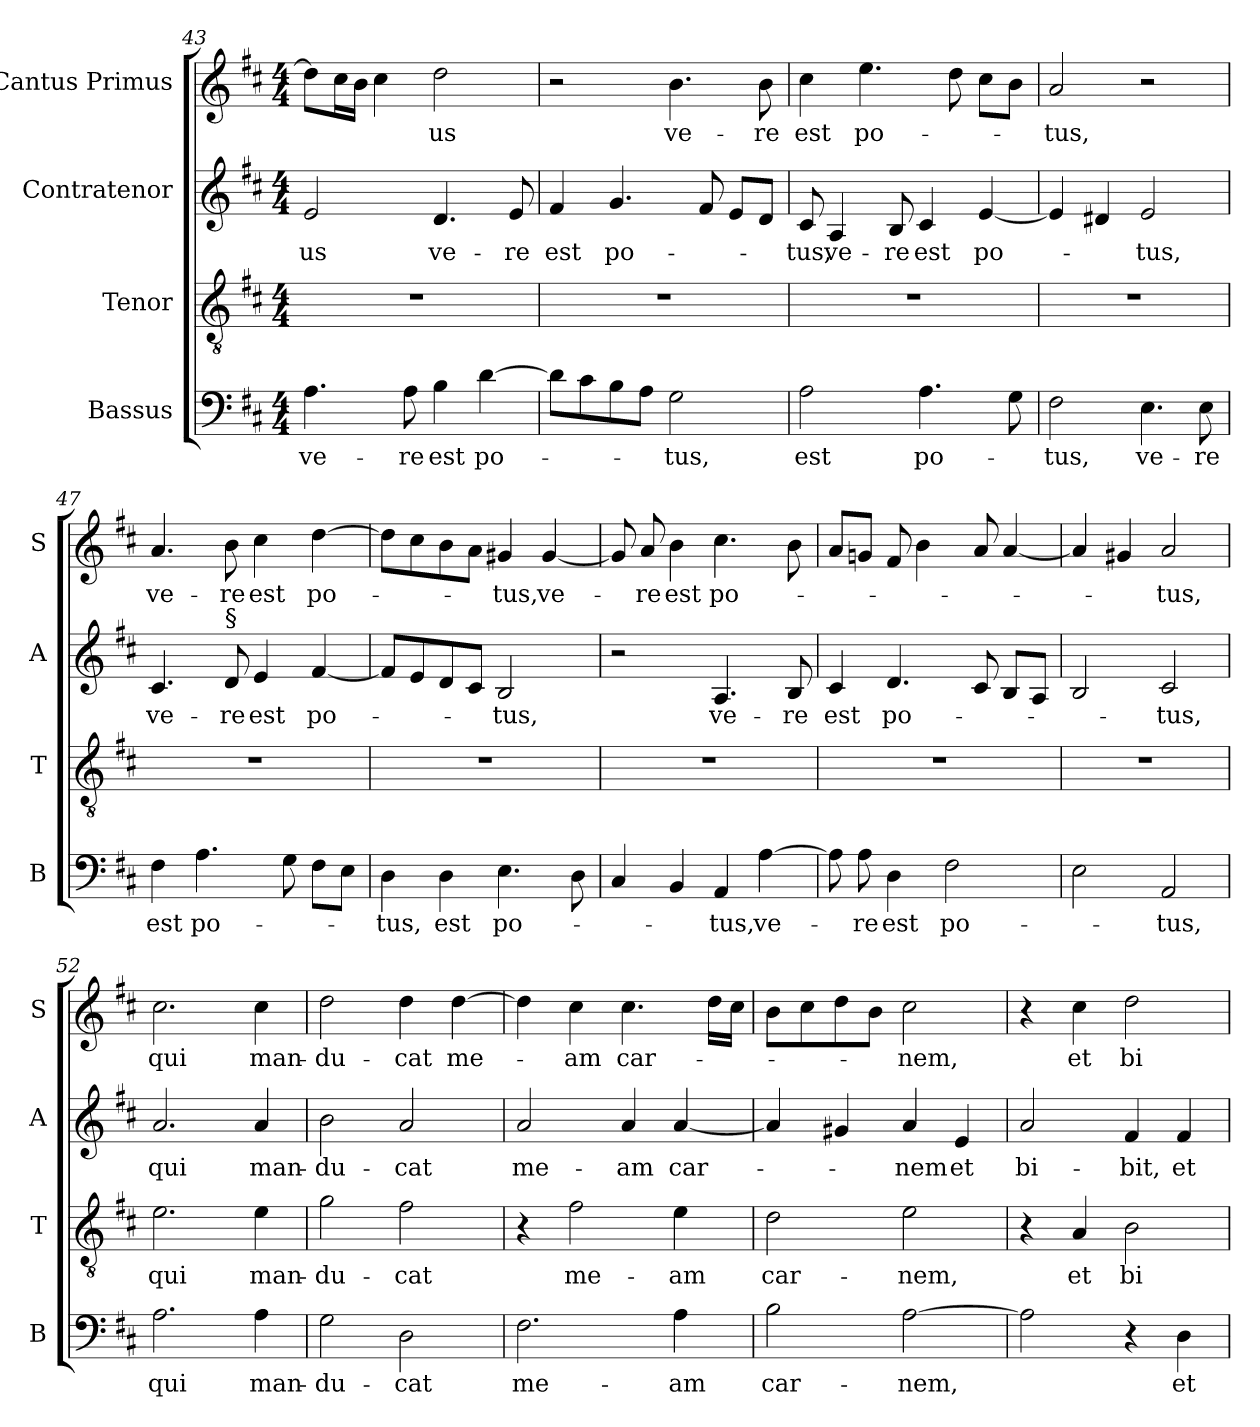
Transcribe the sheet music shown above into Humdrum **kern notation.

**kern	**text	**kern	**text	**kern	**text	**kern	**text
*part4	*part4	*part3	*part3	*part2	*part2	*part1	*part1
*staff4	*staff4	*staff3	*staff3	*staff2	*staff2	*staff1	*staff1
*I"Bassus	*	*I"Tenor	*	*I"Contratenor	*	*I"Cantus Primus	*
*I'B	*	*I'T	*	*I'A	*	*I'S	*
*clefF4	*	*clefGv2	*	*clefG2	*	*clefG2	*
*	*	*ITrd7c12	*	*	*	*	*
*k[f#c#]	*	*k[f#c#]	*	*k[f#c#]	*	*k[f#c#]	*
*D:	*	*D:	*	*D:	*	*D:	*
*M4/4	*	*M4/4	*	*M4/4	*	*M4/4	*
=43	=43	=43	=43	=43	=43	=43	=43
!	!LO:LY:b	!	!	!	!LO:LY:b	!	!
4.A\	ve-	1r	.	2e/	-us	8dd\L]	.
.	.	.	.	.	.	16cc#\L	.
.	.	.	.	.	.	16b\JJ	.
.	.	.	.	.	.	4cc#\	.
!	!LO:LY:b	!	!	!	!	!	!
8A\	-re	.	.	.	.	.	.
!	!LO:LY:b	!	!	!	!LO:LY:b	!	!LO:LY:b
4B\	est	.	.	4.d/	ve-	2dd\	-us
!	!LO:LY:b	!	!	!	!	!	!
[>4d\	po-	.	.	.	.	.	.
!	!	!	!	!	!LO:LY:b	!	!
.	.	.	.	8e/	-re	.	.
=44	=44	=44	=44	=44	=44	=44	=44
!	!	!	!	!	!LO:LY:b	!	!
8d\L]	.	1r	.	4f#/	est	2r	.
8c#\	.	.	.	.	.	.	.
!	!	!	!	!	!LO:LY:b	!	!
8B\	.	.	.	4.g/	po-	.	.
8A\J	.	.	.	.	.	.	.
!	!LO:LY:b	!	!	!	!	!	!LO:LY:b
2G\	-tus,	.	.	.	.	4.b\	ve-
.	.	.	.	8f#/	.	.	.
.	.	.	.	8e/L	.	.	.
!	!	!	!	!	!	!	!LO:LY:b
.	.	.	.	8d/J	.	8b\	-re
=45	=45	=45	=45	=45	=45	=45	=45
!	!LO:LY:b	!	!	!	!LO:LY:b	!	!LO:LY:b
2A\	est	1r	.	8c#/	-tus,	4cc#\	est
!	!	!	!	!	!LO:LY:b	!	!
.	.	.	.	4A/	ve-	.	.
!	!	!	!	!	!	!	!LO:LY:b
.	.	.	.	.	.	4.ee\	po-
!	!	!	!	!	!LO:LY:b	!	!
.	.	.	.	8B/	-re	.	.
!	!LO:LY:b	!	!	!	!LO:LY:b	!	!
4.A\	po-	.	.	4c#/	est	.	.
.	.	.	.	.	.	8dd\	.
!	!	!	!	!	!LO:LY:b	!	!
.	.	.	.	[<4e/	po-	8cc#\L	.
8G\	.	.	.	.	.	8b\J	.
!!LO:PB:g=z
=46	=46	=46	=46	=46	=46	=46	=46
!	!LO:LY:b	!	!	!	!	!	!LO:LY:b
2F#\	-tus,	1r	.	4e/]	.	2a/	-tus,
.	.	.	.	4d#X/	.	.	.
!	!LO:LY:b	!	!	!	!LO:LY:b	!	!
4.E\	ve-	.	.	2e/	-tus,	2r	.
!	!LO:LY:b	!	!	!	!	!	!
8E\	-re	.	.	.	.	.	.
=47	=47	=47	=47	=47	=47	=47	=47
!	!LO:LY:b	!	!	!	!LO:LY:b	!	!LO:LY:b
4F#\	est	1r	.	4.c#/	ve-	4.a/	ve-
!	!LO:LY:b	!	!	!	!	!	!
4.A\	po-	.	.	.	.	.	.
!	!	!	!	!LO:TX:a:t=§	!	!	!
!	!	!	!	!	!LO:LY:b	!	!LO:LY:b
.	.	.	.	8d/	-re	8b\	-re
!	!	!	!	!	!LO:LY:b	!	!LO:LY:b
.	.	.	.	4e/	est	4cc#\	est
8G\	.	.	.	.	.	.	.
!	!	!	!	!	!LO:LY:b	!	!LO:LY:b
8F#\L	.	.	.	[<4f#/	po-	[>4dd\	po-
8E\J	.	.	.	.	.	.	.
=48	=48	=48	=48	=48	=48	=48	=48
!	!LO:LY:b	!	!	!	!	!	!
4D\	-tus,	1r	.	8f#/L]	.	8dd\L]	.
.	.	.	.	8e/	.	8cc#\	.
!	!LO:LY:b	!	!	!	!	!	!
4D\	est	.	.	8d/	.	8b\	.
.	.	.	.	8c#/J	.	8a\J	.
!	!LO:LY:b	!	!	!	!LO:LY:b	!	!LO:LY:b
4.E\	po-	.	.	2B/	-tus,	4g#X/	-tus,
!	!	!	!	!	!	!	!LO:LY:b
.	.	.	.	.	.	[<4g#/	ve-
8D\	.	.	.	.	.	.	.
=49	=49	=49	=49	=49	=49	=49	=49
4C#/	.	1r	.	2r	.	8g#/]	.
!	!	!	!	!	!	!	!LO:LY:b
.	.	.	.	.	.	8a/	-re
!	!	!	!	!	!	!	!LO:LY:b
4BB/	.	.	.	.	.	4b\	est
!	!LO:LY:b	!	!	!	!LO:LY:b	!	!LO:LY:b
4AA/	-tus,	.	.	4.A/	ve-	4.cc#\	po-
!	!LO:LY:b	!	!	!	!	!	!
[>4A\	ve-	.	.	.	.	.	.
!	!	!	!	!	!LO:LY:b	!	!
.	.	.	.	8B/	-re	8b\	.
=50	=50	=50	=50	=50	=50	=50	=50
!	!	!	!	!	!LO:LY:b	!	!
8A\]	.	1r	.	4c#/	est	8a/L	.
!	!LO:LY:b	!	!	!	!	!	!
8A\	-re	.	.	.	.	8gn/J	.
!	!LO:LY:b	!	!	!	!LO:LY:b	!	!
4D\	est	.	.	4.d/	po-	8f#/	.
.	.	.	.	.	.	4b\	.
!	!LO:LY:b	!	!	!	!	!	!
2F#\	po-	.	.	.	.	.	.
.	.	.	.	8c#/	.	8a/	.
.	.	.	.	8B/L	.	[<4a/	.
.	.	.	.	8A/J	.	.	.
!!LO:LB:g=z
=51	=51	=51	=51	=51	=51	=51	=51
2E\	.	1r	.	2B/	.	4a/]	.
.	.	.	.	.	.	4g#X/	.
!	!LO:LY:b	!	!	!	!LO:LY:b	!	!LO:LY:b
2AA/	-tus,	.	.	2c#/	-tus,	2a/	-tus,
=52	=52	=52	=52	=52	=52	=52	=52
!	!LO:LY:b	!	!LO:LY:b	!	!LO:LY:b	!	!LO:LY:b
2.A\	qui	2.E\	qui	2.a/	qui	2.cc#\	qui
!	!LO:LY:b	!	!LO:LY:b	!	!LO:LY:b	!	!LO:LY:b
4A\	man-	4E\	man-	4a/	man-	4cc#\	man-
=53	=53	=53	=53	=53	=53	=53	=53
!	!LO:LY:b	!	!LO:LY:b	!	!LO:LY:b	!	!LO:LY:b
2G\	-du-	2G\	-du-	2b\	-du-	2dd\	-du-
!	!LO:LY:b	!	!LO:LY:b	!	!LO:LY:b	!	!LO:LY:b
2D\	-cat	2F#\	-cat	2a/	-cat	4dd\	-cat
!	!	!	!	!	!	!	!LO:LY:b
.	.	.	.	.	.	[>4dd\	me-
=54	=54	=54	=54	=54	=54	=54	=54
!	!LO:LY:b	!	!	!	!LO:LY:b	!	!
2.F#\	me-	4r	.	2a/	me-	4dd\]	.
!	!	!	!LO:LY:b	!	!	!	!LO:LY:b
.	.	2F#\	me-	.	.	4cc#\	-am
!	!	!	!	!	!LO:LY:b	!	!LO:LY:b
.	.	.	.	4a/	-am	4.cc#\	car-
!	!LO:LY:b	!	!LO:LY:b	!	!LO:LY:b	!	!
4A\	-am	4E\	-am	[<4a/	car-	.	.
.	.	.	.	.	.	16dd\LL	.
.	.	.	.	.	.	16cc#\JJ	.
=55	=55	=55	=55	=55	=55	=55	=55
!	!LO:LY:b	!	!LO:LY:b	!	!	!	!
2B\	car-	2D\	car-	4a/]	.	8b\L	.
.	.	.	.	.	.	8cc#\	.
.	.	.	.	4g#X/	.	8dd\	.
.	.	.	.	.	.	8b\J	.
!	!LO:LY:b	!	!LO:LY:b	!	!LO:LY:b	!	!LO:LY:b
[>2A\	-nem,	2E\	-nem,	4a/	-nem	2cc#\	-nem,
!	!	!	!	!	!LO:LY:b	!	!
.	.	.	.	4e/	et	.	.
=56	=56	=56	=56	=56	=56	=56	=56
!	!	!	!	!	!LO:LY:b	!	!
2A\]	.	4r	.	2a/	bi-	4r	.
!	!	!	!LO:LY:b	!	!	!	!LO:LY:b
.	.	4AA/	et	.	.	4cc#\	et
!	!	!	!LO:LY:b	!	!LO:LY:b	!	!LO:LY:b
4r	.	2BB\	bi-	4f#/	-bit,	2dd\	bi-
!	!LO:LY:b	!	!	!	!LO:LY:b	!	!
4D\	et	.	.	4f#/	et	.	.
=	=	=	=	=	=	=	=
*-	*-	*-	*-	*-	*-	*-	*-
